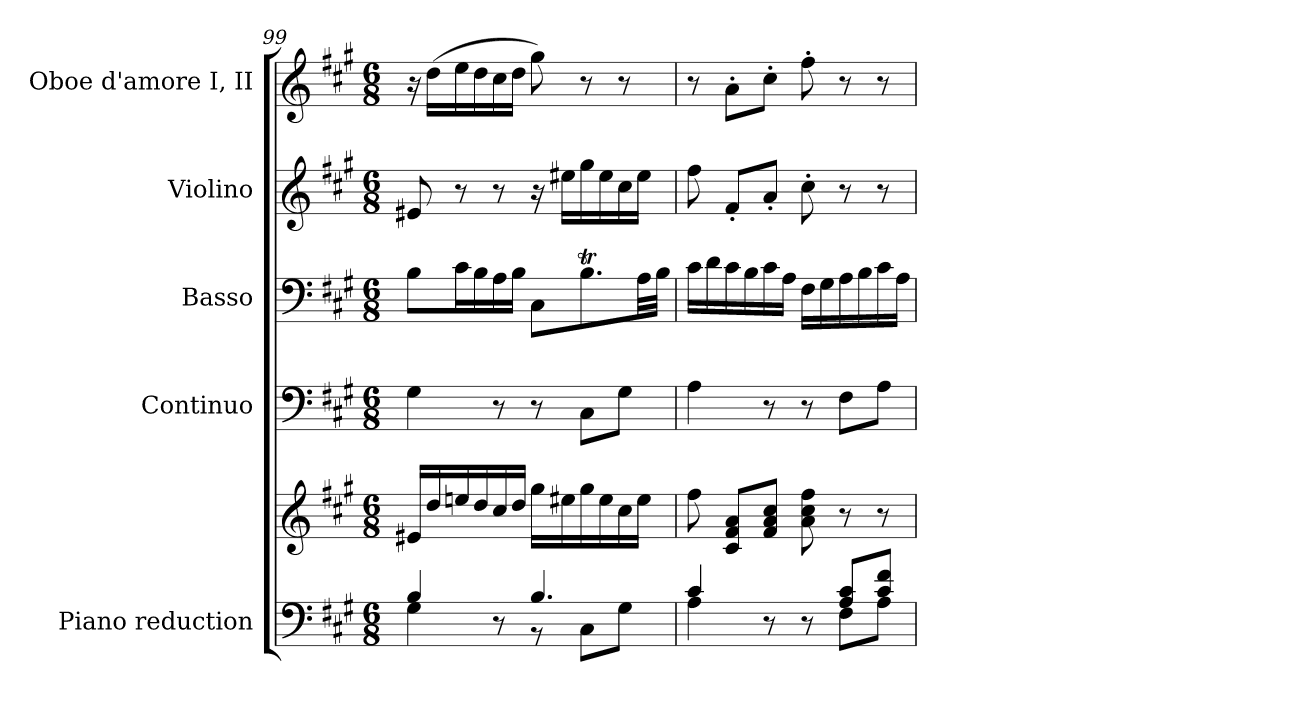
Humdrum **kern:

**kern	**kern	**kern	**kern	**kern	**kern
*part5	*part5	*part4	*part3	*part2	*part1
*staff6	*staff5	*staff4	*staff3	*staff2	*staff1
*I"Piano reduction	*	*I"Continuo	*I"Basso	*I"Violino	*I"Oboe d'amore I, II
*I'Pno	*	*	*	*I'Vln	*I'Ob
*clefF4	*clefG2	*clefF4	*clefF4	*clefG2	*clefG2
*k[f#c#g#]	*k[f#c#g#]	*k[f#c#g#]	*k[f#c#g#]	*k[f#c#g#]	*k[f#c#g#]
*M6/8	*M6/8	*M6/8	*M6/8	*M6/8	*M6/8
=99	=99	=99	=99	=99	=99
*^	*	*	*	*	*
4B/	4G#\	16e#X/LL	4G#\	8B\L	8e#X/	16r
.	.	16dd/	.	.	.	(16dd\LL
.	.	16een/	.	16c#\L	8r	16ee\
.	.	16dd/	.	16B\	.	16dd\
8r	8ryy	16cc#/	8r	16A\	8r	16cc#\
.	.	16dd/JJ	.	16B\JJ	.	16dd\JJ
4.B/	8r	16gg#\LL	8r	8C#\L	16r	8gg#\)
.	.	16ee#X\	.	.	16ee#X\LL	.
.	8C#\L	16gg#\	8C#\L	8.BT\	16gg#\	8r
.	.	16ee#\	.	.	16ee#\	.
.	8G#\J	16cc#\	8G#\J	.	16cc#\	8r
.	.	16ee#\JJ	.	32A\LL	16ee#\JJ	.
.	.	.	.	32B\JJJ	.	.
!!LO:PB:g=z
=100	=100	=100	=100	=100	=100	=100
4c#/	4A\	8ff#\	4A\	16c#\LL	8ff#\	8r
.	.	.	.	16d\	.	.
.	.	8c#/ 8f#/ 8a/L	.	16c#\	8f#'/L	8a'\L
.	.	.	.	16B\	.	.
8r	8ryy	8f#/ 8a/ 8cc#/J	8r	16c#\	8a'/J	8cc#'\J
.	.	.	.	16A\JJ	.	.
8r	8ryy	8a\ 8cc#\ 8ff#\	8r	16F#\LL	8cc#'\	8ff#'\
.	.	.	.	16G#\	.	.
8A/ 8c#/L	8F#\L	8r	8F#\L	16A\	8r	8r
.	.	.	.	16B\	.	.
8c#/ 8f#/J	8A\J	8r	8A\J	16c#\	8r	8r
.	.	.	.	16A\JJ	.	.
*v	*v	*	*	*	*	*
=	=	=	=	=	=
*-	*-	*-	*-	*-	*-
